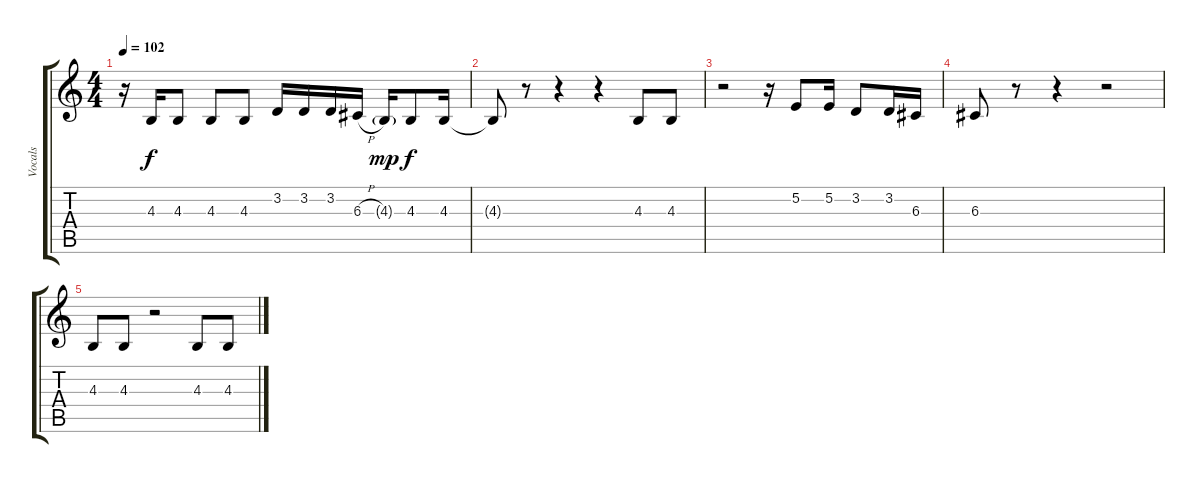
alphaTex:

\track ("Vocals" "Vocals") {instrument tenorsax}
\staff {score tabs}
\tuning (E4 B3 G3 D3 A2 E2) {hide}
\ts (4 4)
\tempo 102
\clef g2
\ks c
r.16{dy f} 4.3.16 4.3.8 4.3.8 4.3.8 3.2.16 3.2.16 3.2.16 6.3{h}.16 4.3{g}.16{dy mp} 4.3.8{dy f} 4.3.16 |
4.3{t}.8 r.8 r.4 r.4 4.3.8 4.3.8 |
r.2 r.16 5.2.8 5.2.16 3.2.8 3.2.16 6.3.16 |
6.3.8 r.8 r.4 r.2 |
4.3.8 4.3.8 r.2 4.3.8 4.3.8
